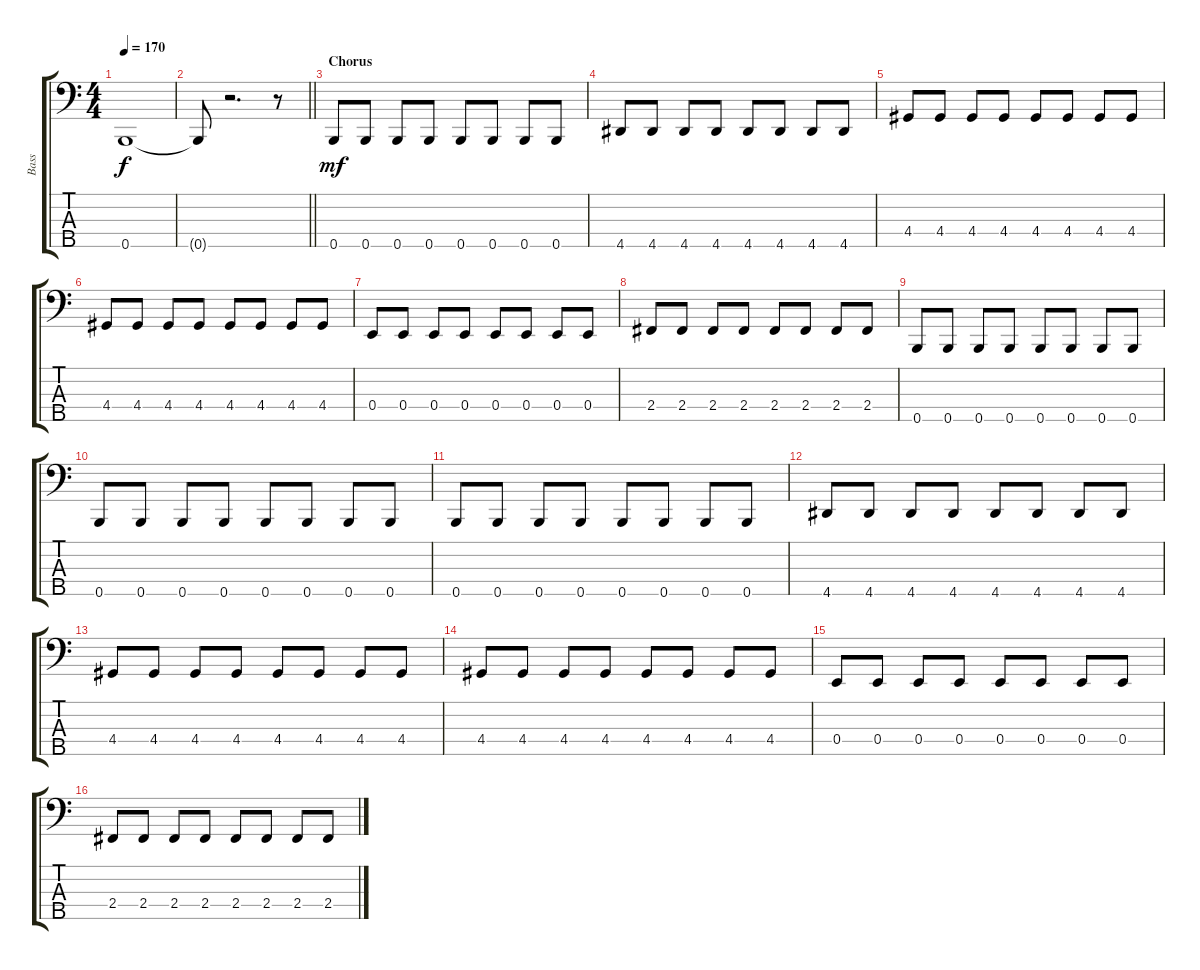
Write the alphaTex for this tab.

\track ("Bass" "Bass") {instrument slapbass2}
\staff {score tabs}
\tuning (G2 D2 A1 E1 B0) {hide}
\ts (4 4)
\tempo 170
\clef f4
\ks c
0.5.1{dy f} |
\barLineRight lightlight
0.5{t}.8 r.2{d} r.8 |
\section ("" "Chorus")
0.5.8{dy mf} 0.5.8 0.5.8 0.5.8 0.5.8 0.5.8 0.5.8 0.5.8 |
4.5.8 4.5.8 4.5.8 4.5.8 4.5.8 4.5.8 4.5.8 4.5.8 |
4.4.8 4.4.8 4.4.8 4.4.8 4.4.8 4.4.8 4.4.8 4.4.8 |
4.4.8 4.4.8 4.4.8 4.4.8 4.4.8 4.4.8 4.4.8 4.4.8 |
0.4.8 0.4.8 0.4.8 0.4.8 0.4.8 0.4.8 0.4.8 0.4.8 |
2.4.8 2.4.8 2.4.8 2.4.8 2.4.8 2.4.8 2.4.8 2.4.8 |
0.5.8 0.5.8 0.5.8 0.5.8 0.5.8 0.5.8 0.5.8 0.5.8 |
0.5.8 0.5.8 0.5.8 0.5.8 0.5.8 0.5.8 0.5.8 0.5.8 |
0.5.8 0.5.8 0.5.8 0.5.8 0.5.8 0.5.8 0.5.8 0.5.8 |
4.5.8 4.5.8 4.5.8 4.5.8 4.5.8 4.5.8 4.5.8 4.5.8 |
4.4.8 4.4.8 4.4.8 4.4.8 4.4.8 4.4.8 4.4.8 4.4.8 |
4.4.8 4.4.8 4.4.8 4.4.8 4.4.8 4.4.8 4.4.8 4.4.8 |
0.4.8 0.4.8 0.4.8 0.4.8 0.4.8 0.4.8 0.4.8 0.4.8 |
2.4.8 2.4.8 2.4.8 2.4.8 2.4.8 2.4.8 2.4.8 2.4.8
